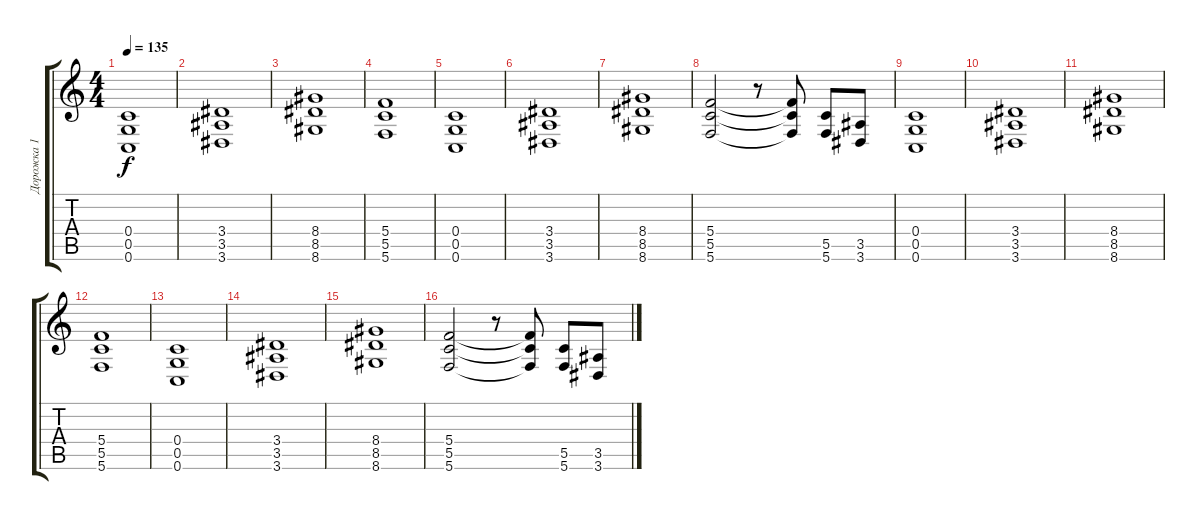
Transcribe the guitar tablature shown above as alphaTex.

\track ("Дорожка 1" "Дорожка 1") {instrument distortionguitar}
\staff {score tabs}
\tuning (D4 A3 F3 C3 G2 C2) {hide}
\ts (4 4)
\tempo 135
\clef g2
\ks c
(0.4 0.5 0.6).1{dy f volume 16} |
(3.4 3.5 3.6).1 |
(8.4 8.5 8.6).1 |
(5.4 5.5 5.6).1 |
(0.4 0.5 0.6).1 |
(3.4 3.5 3.6).1 |
(8.4 8.5 8.6).1 |
(5.4 5.5 5.6).2 r.8 (5.4{t} 5.5{t} 5.6{t}).8 (5.5 5.6).8 (3.5 3.6).8 |
(0.4 0.5 0.6).1{volume 16} |
(3.4 3.5 3.6).1 |
(8.4 8.5 8.6).1 |
(5.4 5.5 5.6).1 |
(0.4 0.5 0.6).1 |
(3.4 3.5 3.6).1 |
(8.4 8.5 8.6).1 |
(5.4 5.5 5.6).2 r.8 (5.4{t} 5.5{t} 5.6{t}).8 (5.5 5.6).8 (3.5 3.6).8
